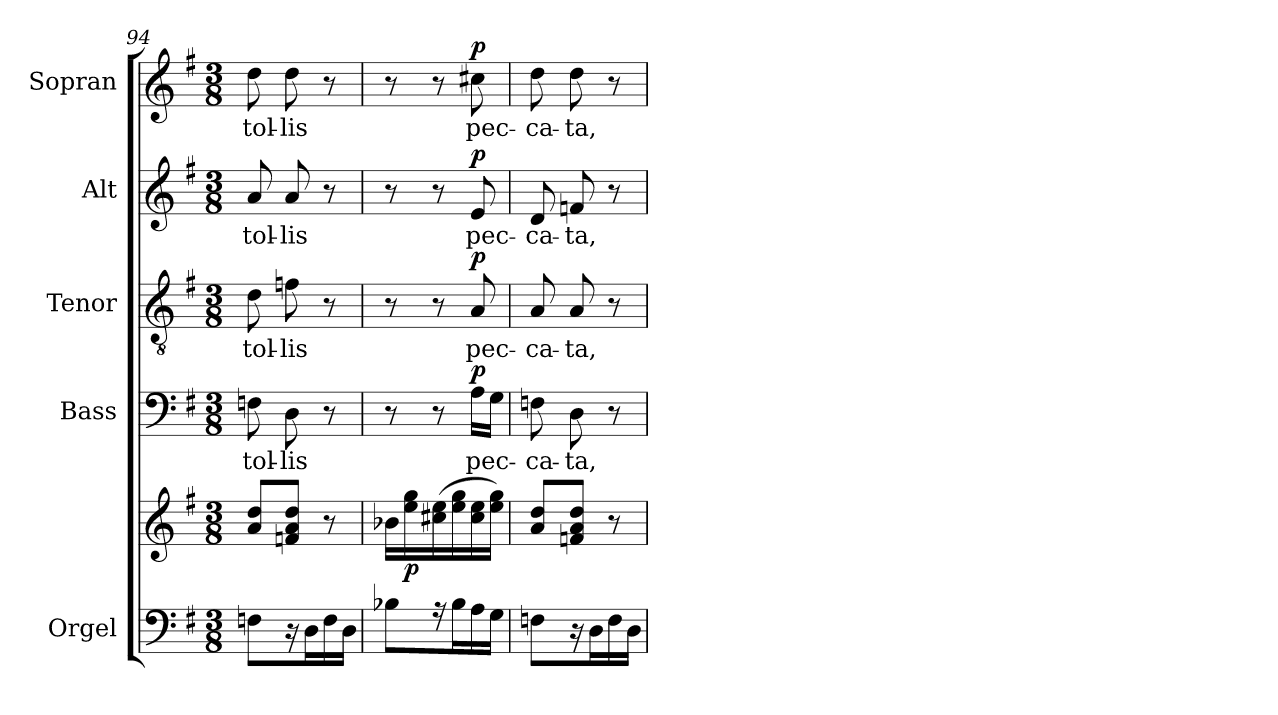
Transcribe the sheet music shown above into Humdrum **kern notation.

**kern	**kern	**dynam	**kern	**text	**dynam	**kern	**text	**dynam	**kern	**text	**dynam	**kern	**text	**dynam
*part5	*part5	*part5	*part4	*part4	*part4	*part3	*part3	*part3	*part2	*part2	*part2	*part1	*part1	*part1
*staff6	*staff5	*staff5/6	*staff4	*staff4	*staff4	*staff3	*staff3	*staff3	*staff2	*staff2	*staff2	*staff1	*staff1	*staff1
*I"Orgel	*	*	*I"Bass	*	*	*I"Tenor	*	*	*I"Alt	*	*	*I"Sopran	*	*
*I'Org.	*	*	*I'B.	*	*	*I'T.	*	*	*I'A.	*	*	*I'S.	*	*
*clefF4	*clefG2	*	*clefF4	*	*	*clefGv2	*	*	*clefG2	*	*	*clefG2	*	*
*k[f#]	*k[f#]	*	*k[f#]	*	*	*k[f#]	*	*	*k[f#]	*	*	*k[f#]	*	*
*G:	*G:	*	*G:	*	*	*G:	*	*	*G:	*	*	*G:	*	*
*M3/8	*M3/8	*	*M3/8	*	*	*M3/8	*	*	*M3/8	*	*	*M3/8	*	*
=94	=94	=94	=94	=94	=94	=94	=94	=94	=94	=94	=94	=94	=94	=94
!	!	!	!	!LO:LY:b	!	!	!LO:LY:b	!	!	!LO:LY:b	!	!	!LO:LY:b	!
8Fn\L	8a/ 8dd/L	.	8Fn\	tol-	.	8d\	tol-	.	8a/	tol-	.	8dd\	tol-	.
!	!	!	!	!LO:LY:b	!	!	!LO:LY:b	!	!	!LO:LY:b	!	!	!LO:LY:b	!
16r	8fn/ 8a/ 8dd/J	.	8D\	-lis	.	8fn\	-lis	.	8a/	-lis	.	8dd\	-lis	.
16D\L	.	.	.	.	.	.	.	.	.	.	.	.	.	.
16F\	8r	.	8r	.	.	8r	.	.	8r	.	.	8r	.	.
16D\JJ	.	.	.	.	.	.	.	.	.	.	.	.	.	.
=95	=95	=95	=95	=95	=95	=95	=95	=95	=95	=95	=95	=95	=95	=95
8B-X\L	16b-X\LL	.	8r	.	.	8r	.	.	8r	.	.	8r	.	.
!	!	!LO:DY:b	!	!	!	!	!	!	!	!	!	!	!	!
.	16ee\ 16gg\	p	.	.	.	.	.	.	.	.	.	.	.	.
16r	(>16cc#X\ 16ee\	.	8r	.	.	8r	.	.	8r	.	.	8r	.	.
16B-\L	16ee\ 16gg\	.	.	.	.	.	.	.	.	.	.	.	.	.
!	!	!	!	!LO:LY:b	!LO:DY:a	!	!LO:LY:b	!LO:DY:a	!	!LO:LY:b	!LO:DY:a	!	!LO:LY:b	!LO:DY:a
16A\	16cc#\ 16ee\	.	16A\LL	pec-	p	8A/	pec-	p	8e/	pec-	p	8cc#X\	pec-	p
16G\JJ	16ee\ 16gg\JJ)	.	16G\JJ	.	.	.	.	.	.	.	.	.	.	.
=96	=96	=96	=96	=96	=96	=96	=96	=96	=96	=96	=96	=96	=96	=96
!	!	!	!	!LO:LY:b	!	!	!LO:LY:b	!	!	!LO:LY:b	!	!	!LO:LY:b	!
8Fn\L	8a/ 8dd/L	.	8Fn\	-ca-	.	8A/	-ca-	.	8d/	-ca-	.	8dd\	-ca-	.
!	!	!	!	!LO:LY:b	!	!	!LO:LY:b	!	!	!LO:LY:b	!	!	!LO:LY:b	!
16r	8fn/ 8a/ 8dd/J	.	8D\	-ta,	.	8A/	-ta,	.	8fn/	-ta,	.	8dd\	-ta,	.
16D\L	.	.	.	.	.	.	.	.	.	.	.	.	.	.
16F\	8r	.	8r	.	.	8r	.	.	8r	.	.	8r	.	.
16D\JJ	.	.	.	.	.	.	.	.	.	.	.	.	.	.
=	=	=	=	=	=	=	=	=	=	=	=	=	=	=
*-	*-	*-	*-	*-	*-	*-	*-	*-	*-	*-	*-	*-	*-	*-
